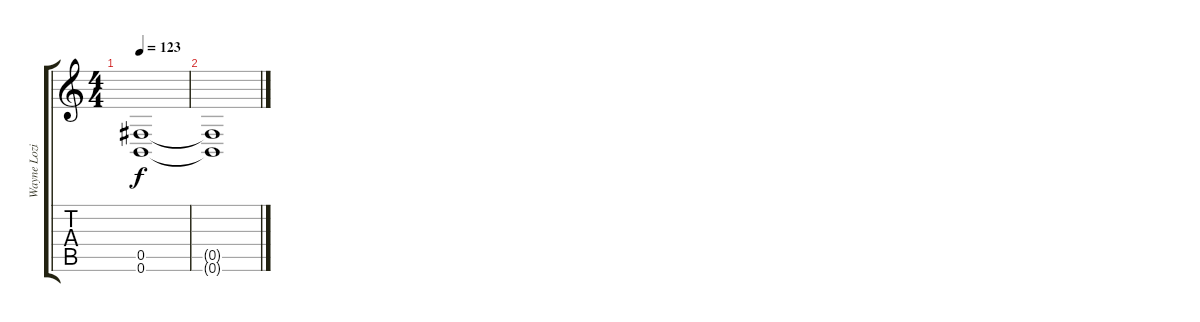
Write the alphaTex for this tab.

\track ("Wayne Lozinak" "Wayne Lozi") {instrument distortionguitar}
\staff {score tabs}
\tuning (Db4 Ab3 E3 B2 Gb2 B1) {hide}
\ts (4 4)
\tempo 123
\clef g2
\ks c
(0.5{t} 0.6{t}).1{dy f volume 10} |
(0.5{t} 0.6{t}).1{volume 8}
